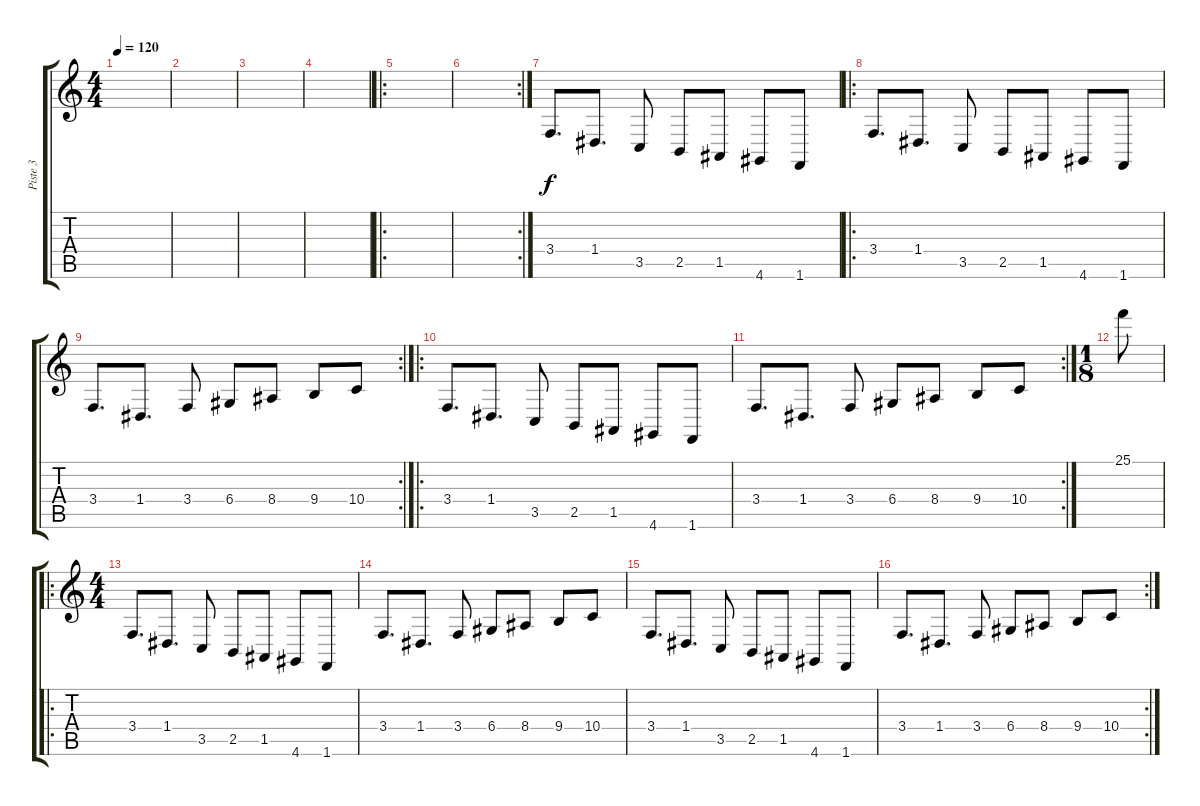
\track ("Piste 3" "Piste 3") {instrument honkytonkpiano}
\staff {score tabs}
\tuning (E4 B3 G3 D3 A2 E2) {hide}
\ts (4 4)
\tempo 120
\clef g2
\ks c
|
|
|
|
\ro
|
\rc 2
|
3.4.8{d} 1.4.8{d} 3.5.8 2.5.8 1.5.8 4.6.8 1.6.8 |
\ro
3.4.8{d} 1.4.8{d} 3.5.8 2.5.8 1.5.8 4.6.8 1.6.8 |
\rc 2
3.4.8{d} 1.4.8{d} 3.4.8 6.4.8 8.4.8 9.4.8 10.4.8 |
\ro
3.4.8{d} 1.4.8{d} 3.5.8 2.5.8 1.5.8 4.6.8 1.6.8 |
\rc 2
3.4.8{d} 1.4.8{d} 3.4.8 6.4.8 8.4.8 9.4.8 10.4.8 |
\ts (1 8)
25.1.8 |
\ro
\ts (4 4)
3.4.8{d} 1.4.8{d} 3.5.8 2.5.8 1.5.8 4.6.8 1.6.8 |
3.4.8{d} 1.4.8{d} 3.4.8 6.4.8 8.4.8 9.4.8 10.4.8 |
3.4.8{d} 1.4.8{d} 3.5.8 2.5.8 1.5.8 4.6.8 1.6.8 |
\rc 2
3.4.8{d} 1.4.8{d} 3.4.8 6.4.8 8.4.8 9.4.8 10.4.8
